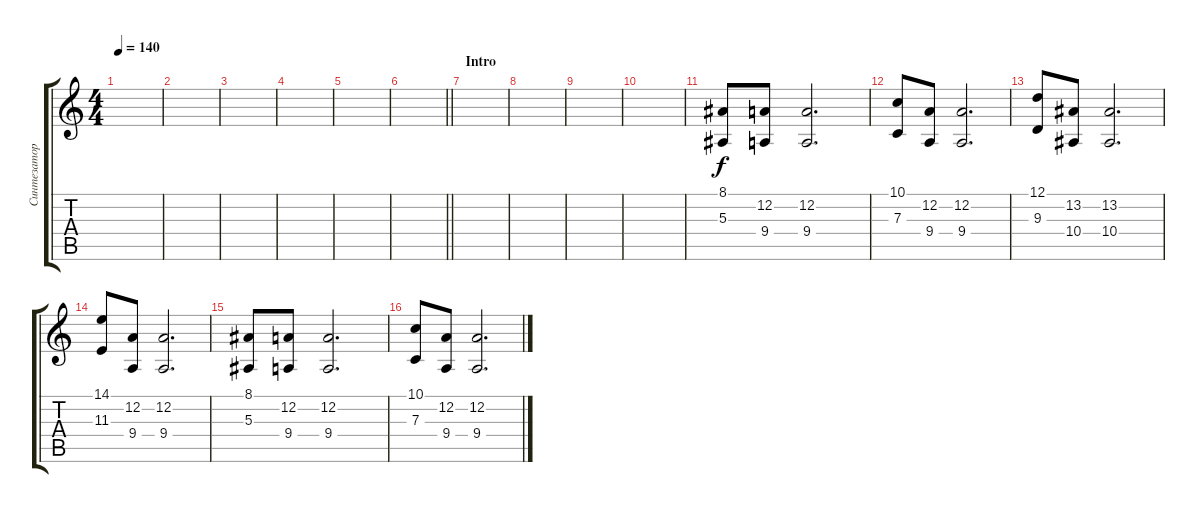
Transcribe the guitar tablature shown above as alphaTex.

\track ("Синтезатор" "Синтезатор") {instrument orchestralharp}
\staff {score tabs}
\tuning (D4 A3 F3 C3 G2 D2) {hide}
\ts (4 4)
\tempo 140
\clef g2
\ks c
|
|
|
|
|
\barLineRight lightlight
|
\section ("" "Intro")
|
|
|
|
(8.1 5.3).8 (12.2 9.4).8 (12.2 9.4).2{d} |
(10.1 7.3).8 (12.2 9.4).8 (12.2 9.4).2{d} |
(12.1 9.3).8 (13.2 10.4).8 (13.2 10.4).2{d} |
(14.1 11.3).8 (12.2 9.4).8 (12.2 9.4).2{d} |
(8.1 5.3).8 (12.2 9.4).8 (12.2 9.4).2{d} |
(10.1 7.3).8 (12.2 9.4).8 (12.2 9.4).2{d}
